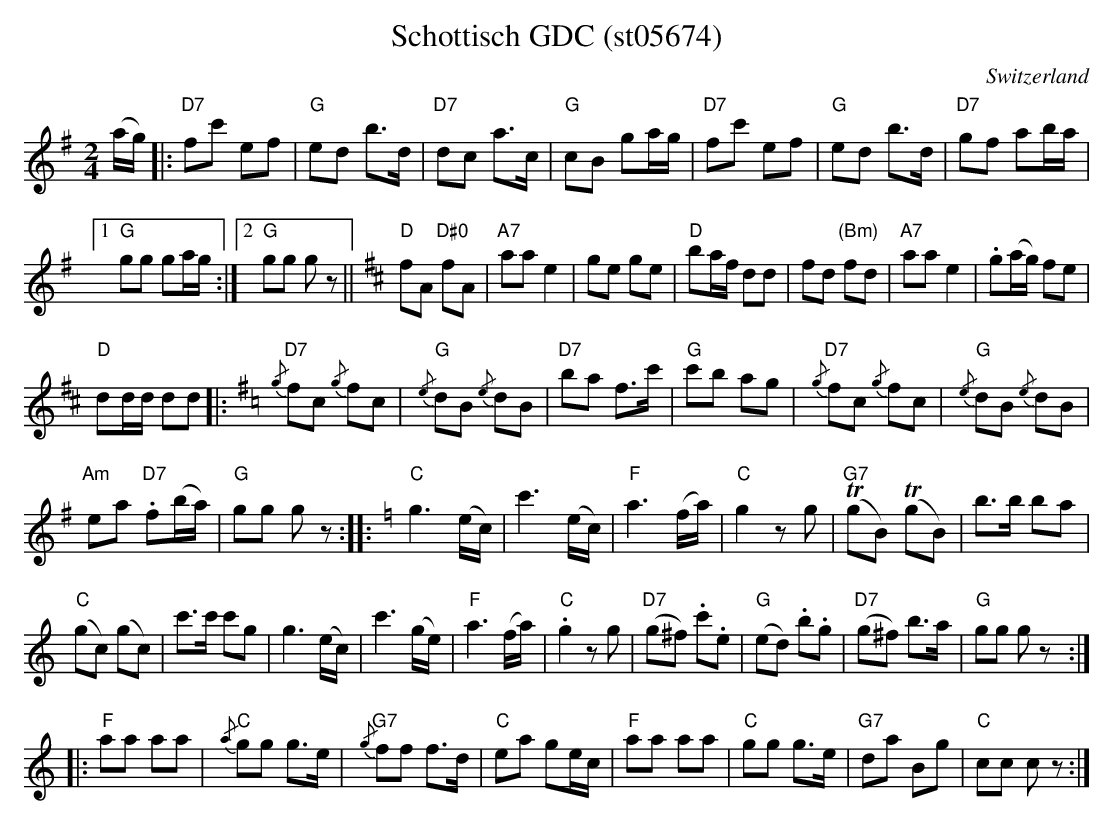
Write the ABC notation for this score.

X:1
T: Schottisch GDC (st05674)
O:Switzerland
M:2/4
L:1/8
K:G major
(a/g/) |: "D7"fc' ef | "G"ed b>d | "D7"dc a>c |  "G"cB ga/g/ | "D7"fc' ef | "G"ed b>d | "D7"gf ab/a/ |1
"G"gg ga/g/ :|2 "G"gg g z ||  [K:D] "D"fA "D#0"fA | "A7"aa e2 | ge ge | "D"ba/f/ dd | fd "(Bm)"fd | "A7"aae2 | .g(a/g/) fe |
"D"dd/d/ dd |: [K:G] "D7"{/g}fc {/g}fc | "G"{/e}dB {/e}dB | "D7"ba f>c' | "G"c'b ag | "D7"{/g}fc {/g}fc | "G"{/e}dB {/e}dB |
"Am"ea "D7".f(b/a/) | "G"gg gz :: [K:C] "C"g3(e/c/) | c'3(e/c/) | "F"a3(f/a/) | "C"g2zg | "G7"(TgB) (TgB) | b>b ba |
"C"(gc) (gc) | c'>c' c'g | g3 (e/c/) | c'3(g/e/) | "F"a3 (f/a/) | "C".g2zg | "D7"(g^f) .c'.e | "G"(ed) .b.g | "D7"(g^f) b>a | "G"gg gz ::
"F"aa aa | "C"{/a}gg g>e | "G7"{/g}ff f>d | "C"ea ge/c/ | "F"aa aa | "C"gg g>e | "G7"da Bg | "C"cc cz :|
